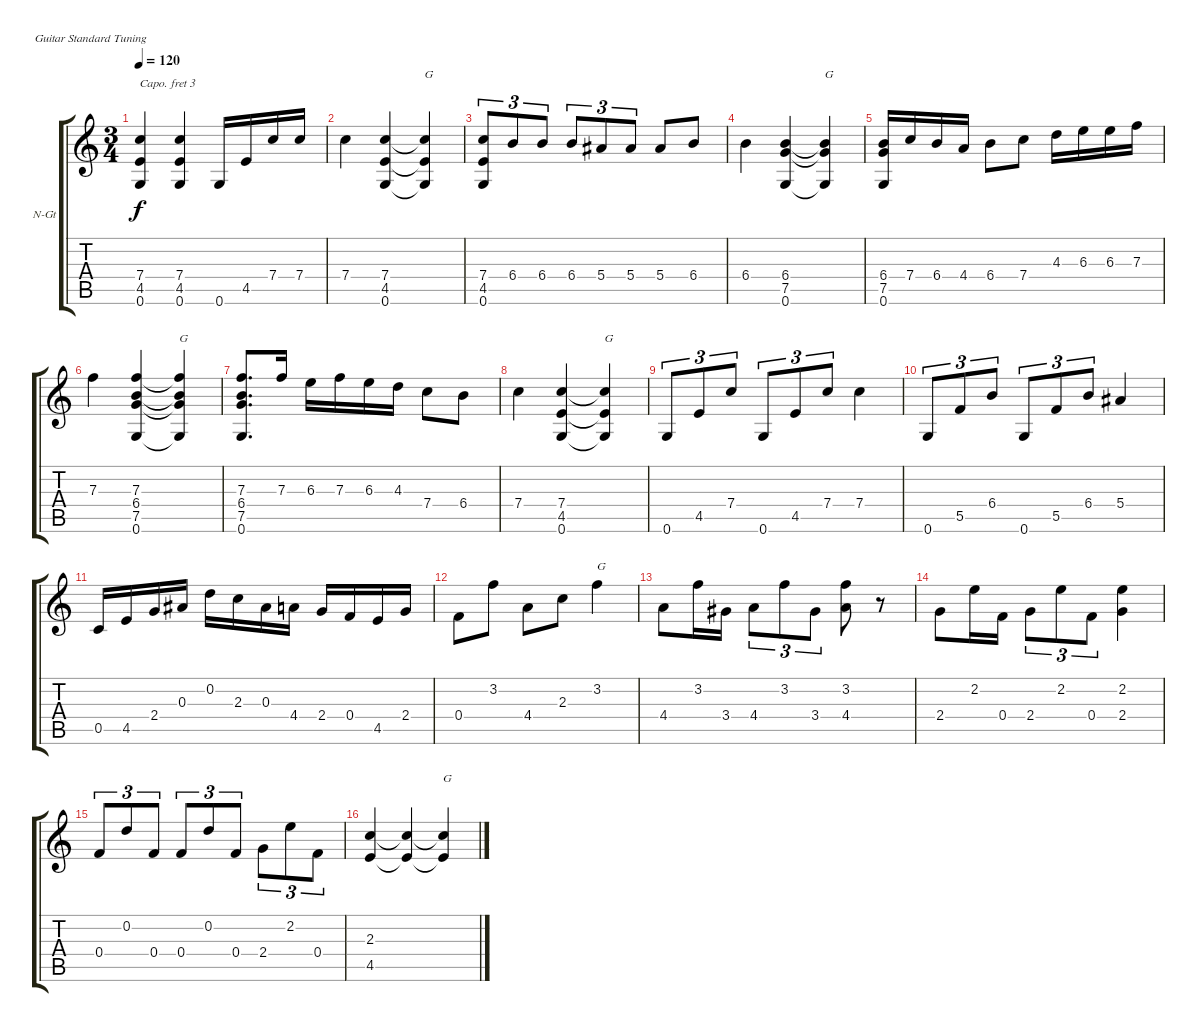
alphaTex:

\bracketExtendMode groupsimilarinstruments
\firstSystemTrackNameOrientation horizontal
\otherSystemsTrackNameOrientation horizontal
\track ("Alegrias" "N-Gt") {instrument acousticguitarnylon}
\staff {score tabs}
\capo 3
\tuning (E4 B3 G3 D3 A2 E2)
\ts (3 4)
\tempo 120
\clef g2
\ks c
(7.4 4.5 0.6).4{dy f} (7.4 4.5 0.6).4 0.6.16 4.5.16 7.4.16 7.4.16 |
7.4.4 (7.4 4.5 0.6).4 (7.4{t} 4.5{t} 0.6{t}).4{txt "G"} |
(7.4 4.5 0.6).8{tu (3 2)} 6.4.8{tu (3 2)} 6.4.8{tu (3 2)} 6.4.8{tu (3 2)} 5.4.8{tu (3 2)} 5.4.8{tu (3 2)} 5.4.8 6.4.8 |
6.4.4 (6.4 7.5 0.6).4 (6.4{t} 7.5{t} 0.6{t}).4{txt "G"} |
(6.4 7.5 0.6).16 7.4.16 6.4.16 4.4.16 6.4.8 7.4.8 4.3.16 6.3.16 6.3.16 7.3.16 |
7.3.4 (7.3 6.4 7.5 0.6).4 (7.3{t} 6.4{t} 7.5{t} 0.6{t}).4{txt "G"} |
(7.3 6.4 7.5 0.6).8{d} 7.3.16 6.3.16 7.3.16 6.3.16 4.3.16 7.4.8 6.4.8 |
7.4.4 (7.4 4.5 0.6).4 (7.4{t} 4.5{t} 0.6{t}).4{txt "G"} |
0.6.8{tu (3 2)} 4.5.8{tu (3 2)} 7.4.8{tu (3 2)} 0.6.8{tu (3 2)} 4.5.8{tu (3 2)} 7.4.8{tu (3 2)} 7.4.4 |
0.6.8{tu (3 2)} 5.5.8{tu (3 2)} 6.4.8{tu (3 2)} 0.6.8{tu (3 2)} 5.5.8{tu (3 2)} 6.4.8{tu (3 2)} 5.4.4 |
0.5.16 4.5.16 2.4.16 0.3.16 0.2.16 2.3.16 0.3.16 4.4.16 2.4.16 0.4.16 4.5.16 2.4.16 |
0.4.8 3.2.8 4.4.8 2.3.8 3.2.4{txt "G"} |
4.4.8 3.2.16 3.4.16 4.4.8{tu (3 2)} 3.2.8{tu (3 2)} 3.4.8{tu (3 2)} (3.2 4.4).8 r.8 |
2.4.8 2.2.16 0.4.16 2.4.8{tu (3 2)} 2.2.8{tu (3 2)} 0.4.8{tu (3 2)} (2.2 2.4).4 |
0.4.8{tu (3 2)} 0.2.8{tu (3 2)} 0.4.8{tu (3 2)} 0.4.8{tu (3 2)} 0.2.8{tu (3 2)} 0.4.8{tu (3 2)} 2.4.8{tu (3 2)} 2.2.8{tu (3 2)} 0.4.8{tu (3 2)} |
(2.3 4.5).4 (2.3{t} 4.5{t}).4 (2.3{t} 4.5{t}).4{txt "G"}
